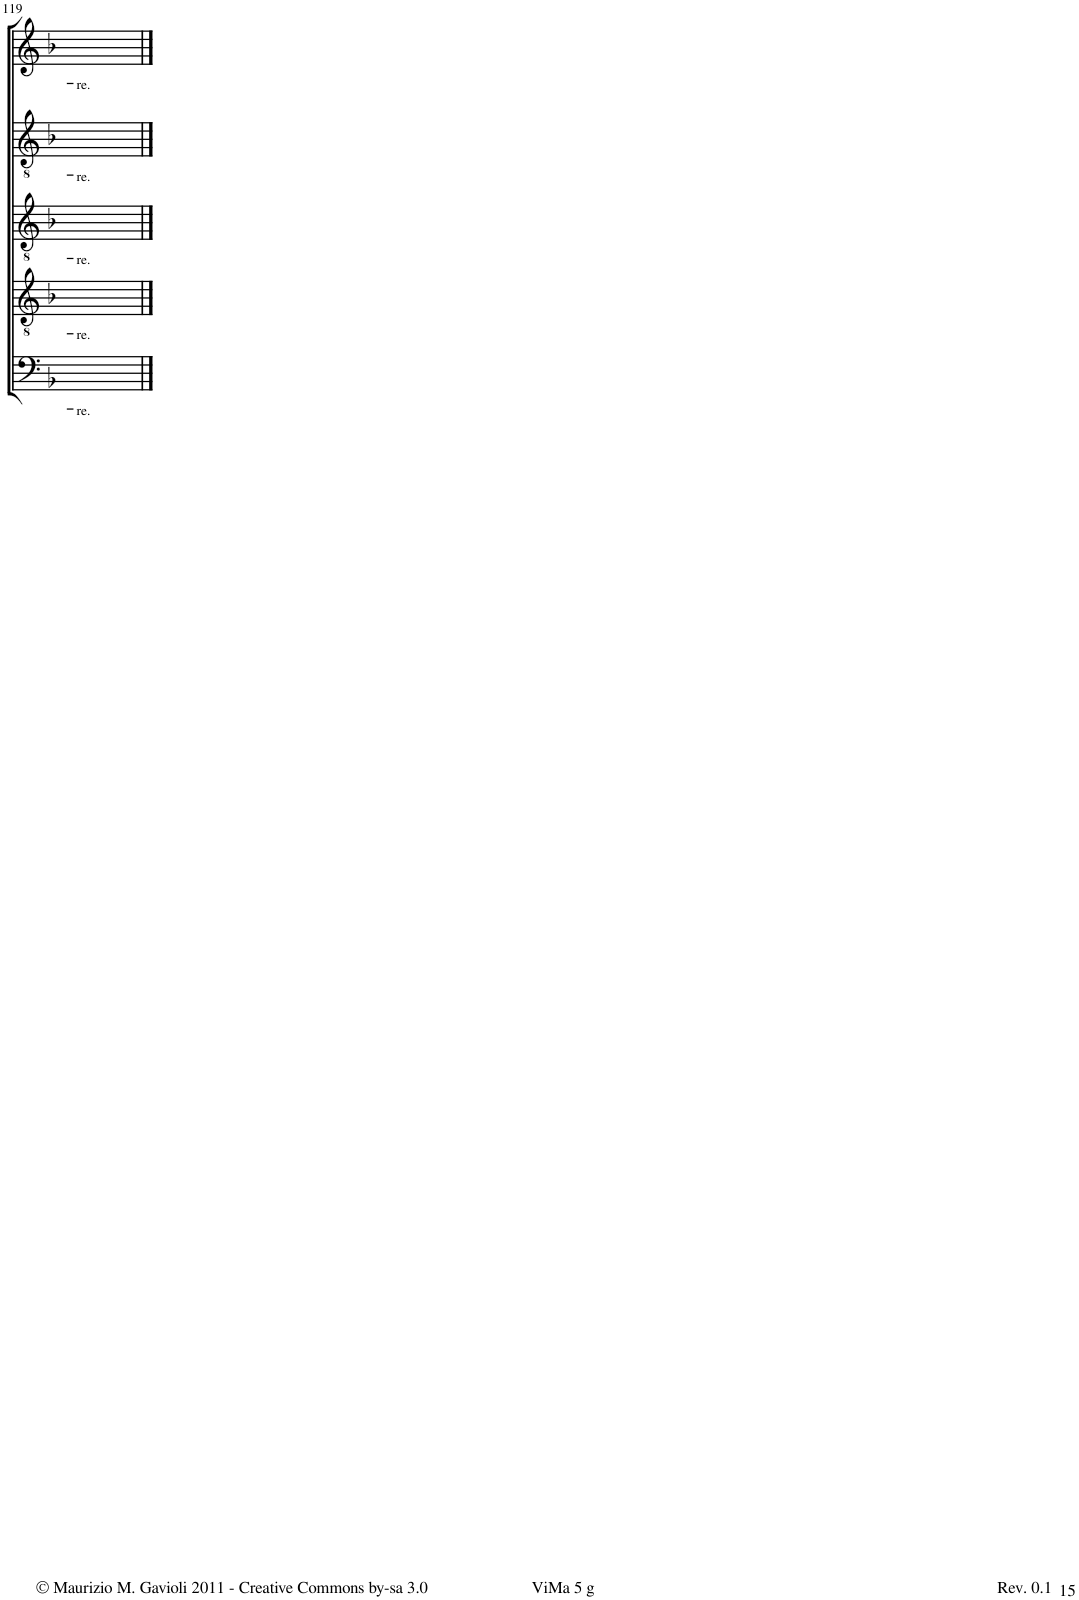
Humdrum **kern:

**kern	**text	**kern	**text	**kern	**text	**kern	**text	**kern	**text
*part5	*part5	*part4	*part4	*part3	*part3	*part2	*part2	*part1	*part1
*staff5	*staff5	*staff4	*staff4	*staff3	*staff3	*staff2	*staff2	*staff1	*staff1
*I"Voice	*	*I"Voice	*	*I"Voice	*	*I"Voice	*	*I"Voice	*
*I'Vc	*	*I'Vc	*	*	*	*	*	*	*
!!LO:PB:g=z
*clefF4	*	*clefGv2	*	*clefGv2	*	*clefGv2	*	*clefG2	*
*k[b-]	*	*k[b-]	*	*k[b-]	*	*k[b-]	*	*k[b-]	*
*M4/4	*	*M4/4	*	*M4/4	*	*M4/4	*	*M4/4	*
*met(c)	*	*met(c)	*	*met(c)	*	*met(c)	*	*met(c)	*
=119	=119	=119	=119	=119	=119	=119	=119	=119	=119
!	!LO:LY:b	!	!LO:LY:b	!	!LO:LY:b	!	!LO:LY:b	!	!LO:LY:b
1GG	-re.	1d	-re.	1g	-re.	1bn	-re.	1dd	-re.
==	==	==	==	==	==	==	==	==	==
*-	*-	*-	*-	*-	*-	*-	*-	*-	*-
